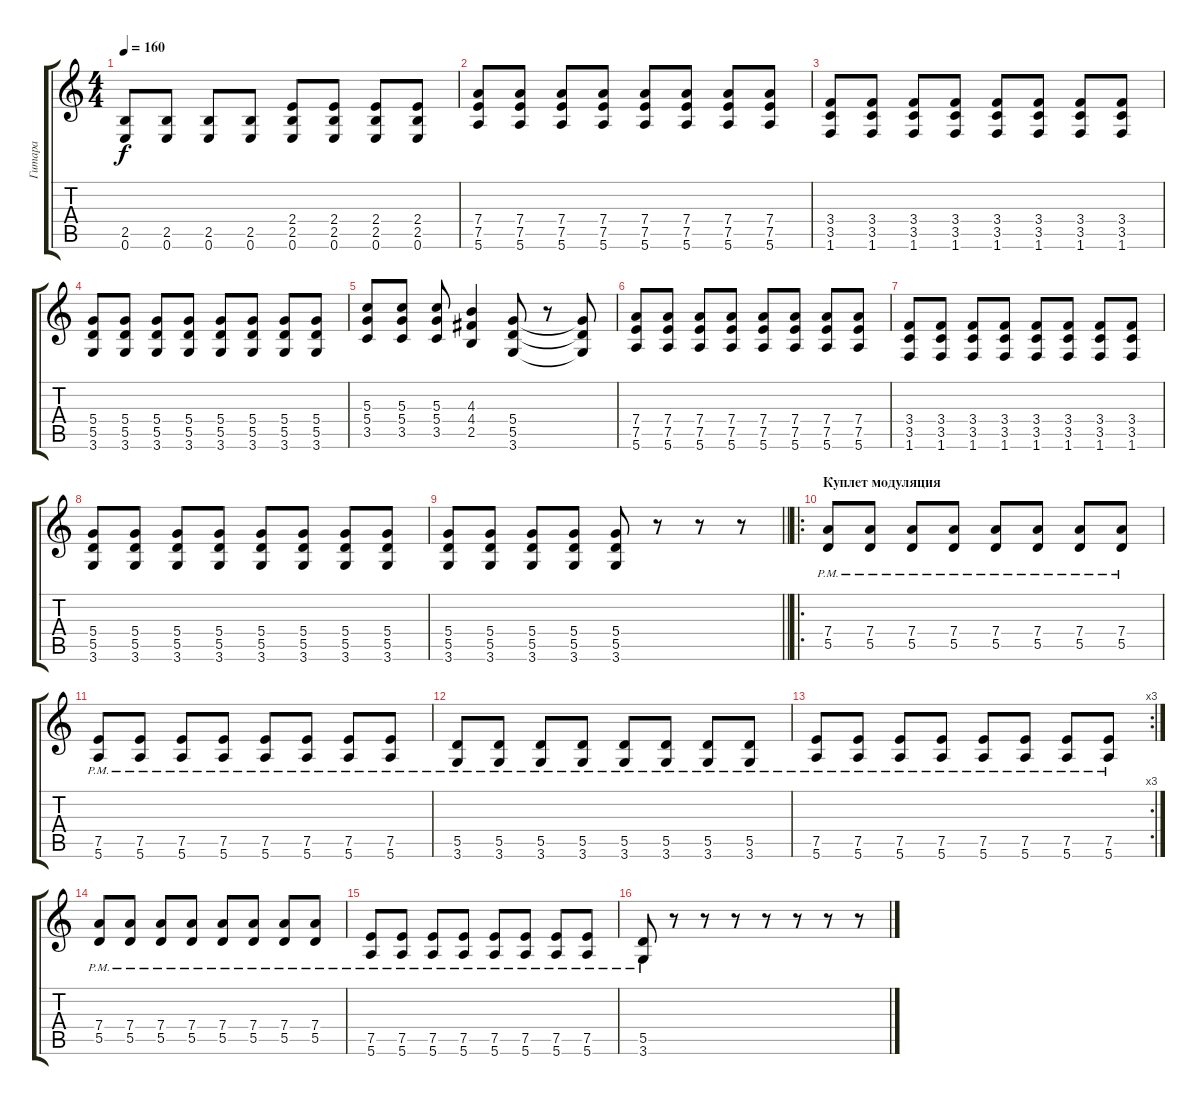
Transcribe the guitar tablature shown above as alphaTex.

\track ("Гитара" "Гитара") {instrument overdrivenguitar}
\staff {score tabs}
\tuning (E4 B3 G3 D3 A2 E2) {hide}
\ts (4 4)
\tempo 160
\clef g2
\ks c
(2.5 0.6).8{dy f} (2.5 0.6).8 (2.5 0.6).8 (2.5 0.6).8 (2.4 2.5 0.6).8 (2.4 2.5 0.6).8 (2.4 2.5 0.6).8 (2.4 2.5 0.6).8 |
(7.4 7.5 5.6).8 (7.4 7.5 5.6).8 (7.4 7.5 5.6).8 (7.4 7.5 5.6).8 (7.4 7.5 5.6).8 (7.4 7.5 5.6).8 (7.4 7.5 5.6).8 (7.4 7.5 5.6).8 |
(3.4 3.5 1.6).8 (3.4 3.5 1.6).8 (3.4 3.5 1.6).8 (3.4 3.5 1.6).8 (3.4 3.5 1.6).8 (3.4 3.5 1.6).8 (3.4 3.5 1.6).8 (3.4 3.5 1.6).8 |
(5.4 5.5 3.6).8 (5.4 5.5 3.6).8 (5.4 5.5 3.6).8 (5.4 5.5 3.6).8 (5.4 5.5 3.6).8 (5.4 5.5 3.6).8 (5.4 5.5 3.6).8 (5.4 5.5 3.6).8 |
(5.3 5.4 3.5).8 (5.3 5.4 3.5).8 (5.3 5.4 3.5).8 (4.3 4.4 2.5).4 (5.4 5.5 3.6).8 r.8 (5.4{t} 5.5{t} 3.6{t}).8 |
(7.4 7.5 5.6).8 (7.4 7.5 5.6).8 (7.4 7.5 5.6).8 (7.4 7.5 5.6).8 (7.4 7.5 5.6).8 (7.4 7.5 5.6).8 (7.4 7.5 5.6).8 (7.4 7.5 5.6).8 |
(3.4 3.5 1.6).8 (3.4 3.5 1.6).8 (3.4 3.5 1.6).8 (3.4 3.5 1.6).8 (3.4 3.5 1.6).8 (3.4 3.5 1.6).8 (3.4 3.5 1.6).8 (3.4 3.5 1.6).8 |
(5.4 5.5 3.6).8 (5.4 5.5 3.6).8 (5.4 5.5 3.6).8 (5.4 5.5 3.6).8 (5.4 5.5 3.6).8 (5.4 5.5 3.6).8 (5.4 5.5 3.6).8 (5.4 5.5 3.6).8 |
\barLineRight lightlight
(5.4 5.5 3.6).8 (5.4 5.5 3.6).8 (5.4 5.5 3.6).8 (5.4 5.5 3.6).8 (5.4 5.5 3.6).8 r.8 r.8 r.8 |
\ro
\section ("" "Куплет модуляция")
(7.4 5.5{pm}).8 (7.4 5.5{pm}).8 (7.4{pm} 5.5{pm}).8 (7.4 5.5{pm}).8 (7.4 5.5{pm}).8 (7.4 5.5{pm}).8 (7.4{pm} 5.5{pm}).8 (7.4 5.5{pm}).8 |
(7.5 5.6{pm}).8 (7.5 5.6{pm}).8 (7.5{pm} 5.6{pm}).8 (7.5 5.6{pm}).8 (7.5 5.6{pm}).8 (7.5 5.6{pm}).8 (7.5{pm} 5.6{pm}).8 (7.5 5.6{pm}).8 |
(5.5 3.6{pm}).8 (5.5 3.6{pm}).8 (5.5{pm} 3.6{pm}).8 (5.5 3.6{pm}).8 (5.5 3.6{pm}).8 (5.5 3.6{pm}).8 (5.5{pm} 3.6{pm}).8 (5.5 3.6{pm}).8 |
\rc 3
(7.5 5.6{pm}).8 (7.5 5.6{pm}).8 (7.5{pm} 5.6{pm}).8 (7.5 5.6{pm}).8 (7.5 5.6{pm}).8 (7.5 5.6{pm}).8 (7.5{pm} 5.6{pm}).8 (7.5 5.6{pm}).8 |
(7.4 5.5{pm}).8 (7.4 5.5{pm}).8 (7.4{pm} 5.5{pm}).8 (7.4 5.5{pm}).8 (7.4 5.5{pm}).8 (7.4 5.5{pm}).8 (7.4{pm} 5.5{pm}).8 (7.4 5.5{pm}).8 |
(7.5 5.6{pm}).8 (7.5 5.6{pm}).8 (7.5{pm} 5.6{pm}).8 (7.5 5.6{pm}).8 (7.5 5.6{pm}).8 (7.5 5.6{pm}).8 (7.5{pm} 5.6{pm}).8 (7.5 5.6{pm}).8 |
(5.5 3.6{pm}).8 r.8 r.8 r.8 r.8 r.8 r.8 r.8
